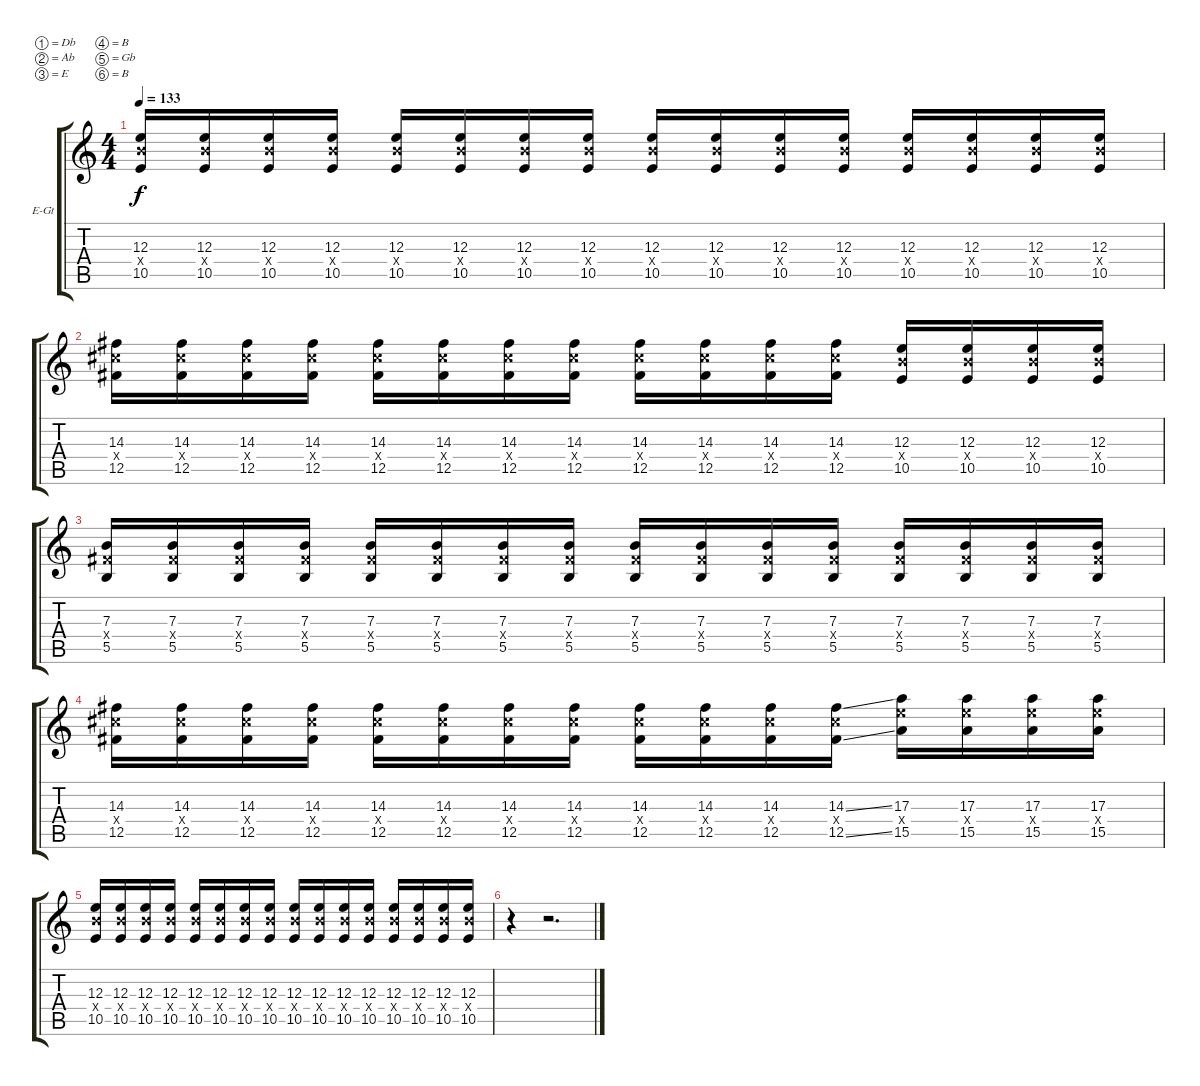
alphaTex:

\bracketExtendMode groupsimilarinstruments
\firstSystemTrackNameOrientation horizontal
\otherSystemsTrackNameOrientation horizontal
\track ("Jim's ending guitar" "E-Gt") {instrument distortionguitar}
\staff {score tabs}
\tuning (Db4 Ab3 E3 B2 Gb2 B1)
\ts (4 4)
\tempo 133
\clef g2
\ks c
(12.3 12.4{x} 10.5).16{dy f} (12.3 12.4{x} 10.5).16 (12.3 12.4{x} 10.5).16 (12.3 12.4{x} 10.5).16 (12.3 12.4{x} 10.5).16 (12.3 12.4{x} 10.5).16 (12.3 12.4{x} 10.5).16 (12.3 12.4{x} 10.5).16 (12.3 12.4{x} 10.5).16 (12.3 12.4{x} 10.5).16 (12.3 12.4{x} 10.5).16 (12.3 12.4{x} 10.5).16 (12.3 12.4{x} 10.5).16 (12.3 12.4{x} 10.5).16 (12.3 12.4{x} 10.5).16 (12.3 12.4{x} 10.5).16 |
(14.3 14.4{x} 12.5).16 (14.3 14.4{x} 12.5).16 (14.3 14.4{x} 12.5).16 (14.3 14.4{x} 12.5).16 (14.3 14.4{x} 12.5).16 (14.3 14.4{x} 12.5).16 (14.3 14.4{x} 12.5).16 (14.3 14.4{x} 12.5).16 (14.3 14.4{x} 12.5).16 (14.3 14.4{x} 12.5).16 (14.3 14.4{x} 12.5).16 (14.3 14.4{x} 12.5).16 (12.3 12.4{x} 10.5).16 (12.3 12.4{x} 10.5).16 (12.3 12.4{x} 10.5).16 (12.3 12.4{x} 10.5).16 |
(7.3 7.4{x} 5.5).16 (7.3 7.4{x} 5.5).16 (7.3 7.4{x} 5.5).16 (7.3 7.4{x} 5.5).16 (7.3 7.4{x} 5.5).16 (7.3 7.4{x} 5.5).16 (7.3 7.4{x} 5.5).16 (7.3 7.4{x} 5.5).16 (7.3 7.4{x} 5.5).16 (7.3 7.4{x} 5.5).16 (7.3 7.4{x} 5.5).16 (7.3 7.4{x} 5.5).16 (7.3 7.4{x} 5.5).16 (7.3 7.4{x} 5.5).16 (7.3 7.4{x} 5.5).16 (7.3 7.4{x} 5.5).16 |
(14.3 14.4{x} 12.5).16 (14.3 14.4{x} 12.5).16 (14.3 14.4{x} 12.5).16 (14.3 14.4{x} 12.5).16 (14.3 14.4{x} 12.5).16 (14.3 14.4{x} 12.5).16 (14.3 14.4{x} 12.5).16 (14.3 14.4{x} 12.5).16 (14.3 14.4{x} 12.5).16 (14.3 14.4{x} 12.5).16 (14.3 14.4{x} 12.5).16 (14.3{ss} 14.4{x} 12.5{ss}).16 (17.3 17.4{x} 15.5).16 (17.3 17.4{x} 15.5).16 (17.3 17.4{x} 15.5).16 (17.3 17.4{x} 15.5).16 |
(12.3 12.4{x} 10.5).16 (12.3 12.4{x} 10.5).16 (12.3 12.4{x} 10.5).16 (12.3 12.4{x} 10.5).16 (12.3 12.4{x} 10.5).16 (12.3 12.4{x} 10.5).16 (12.3 12.4{x} 10.5).16 (12.3 12.4{x} 10.5).16 (12.3 12.4{x} 10.5).16 (12.3 12.4{x} 10.5).16 (12.3 12.4{x} 10.5).16 (12.3 12.4{x} 10.5).16 (12.3 12.4{x} 10.5).16 (12.3 12.4{x} 10.5).16 (12.3 12.4{x} 10.5).16 (12.3 12.4{x} 10.5).16 |
r.4 r.2{d}
